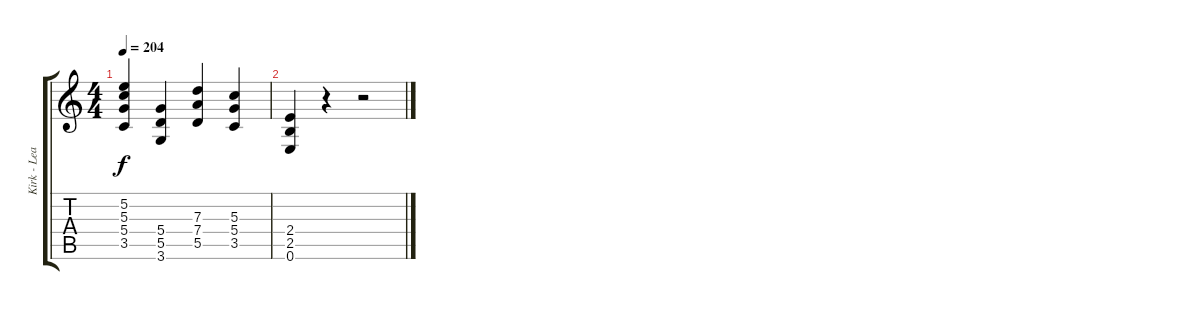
\track ("Kirk - Lead Guitar" "Kirk - Lea") {instrument distortionguitar}
\staff {score tabs}
\tuning (E4 B3 G3 D3 A2 E2) {hide}
\ts (4 4)
\tempo 204
\clef g2
\ks c
(5.2 5.3 5.4 3.5).4{dy f} (5.4 5.5 3.6).4 (7.3 7.4 5.5).4 (5.3 5.4 3.5).4 |
(2.4 2.5 0.6).4 r.4 r.2
